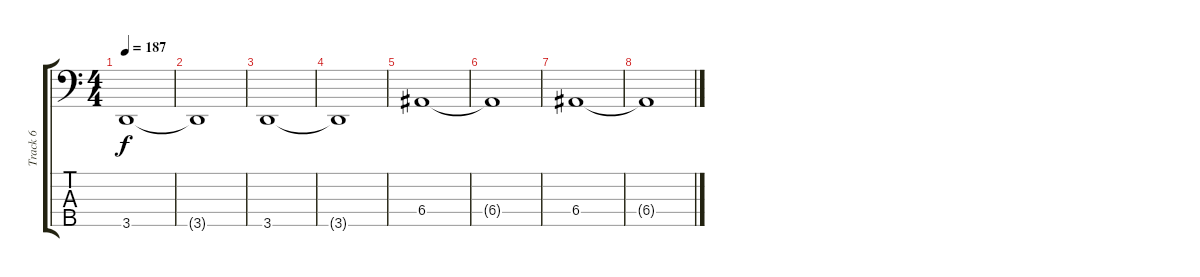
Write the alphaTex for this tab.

\track ("Track 6" "Track 6") {instrument electricbasspick}
\staff {score tabs}
\tuning (G2 D2 A1 E1 B0) {hide}
\ts (4 4)
\tempo 187
\clef f4
\ks c
3.5.1{dy f} |
3.5{t}.1 |
3.5.1 |
3.5{t}.1 |
6.4.1 |
6.4{t}.1 |
6.4.1 |
6.4{t}.1
